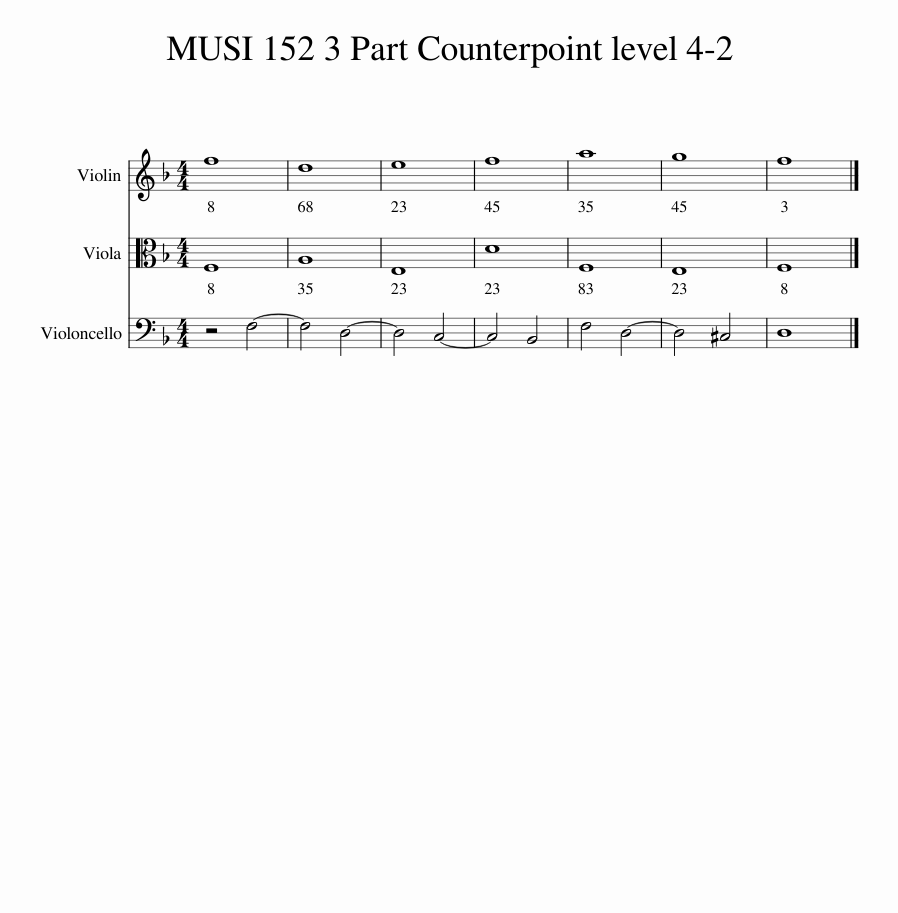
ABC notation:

X:1
%%score 1 2 3
L:1/8
M:4/4
I:linebreak $
K:F
V:1 treble
V:2 alto
V:3 bass
V:1
 f8 | d8 | e8 | f8 | a8 | %5
 g8 | f8 |] %7
V:2
 F,8 | A,8 | E,8 | D8 | F,8 | %5
 E,8 | F,8 |] %7
V:3
 z4 F,4- | F,4 D,4- | D,4 C,4- | C,4 B,,4 | F,4 D,4- | %5
 D,4 ^C,4 | D,8 |] %7
